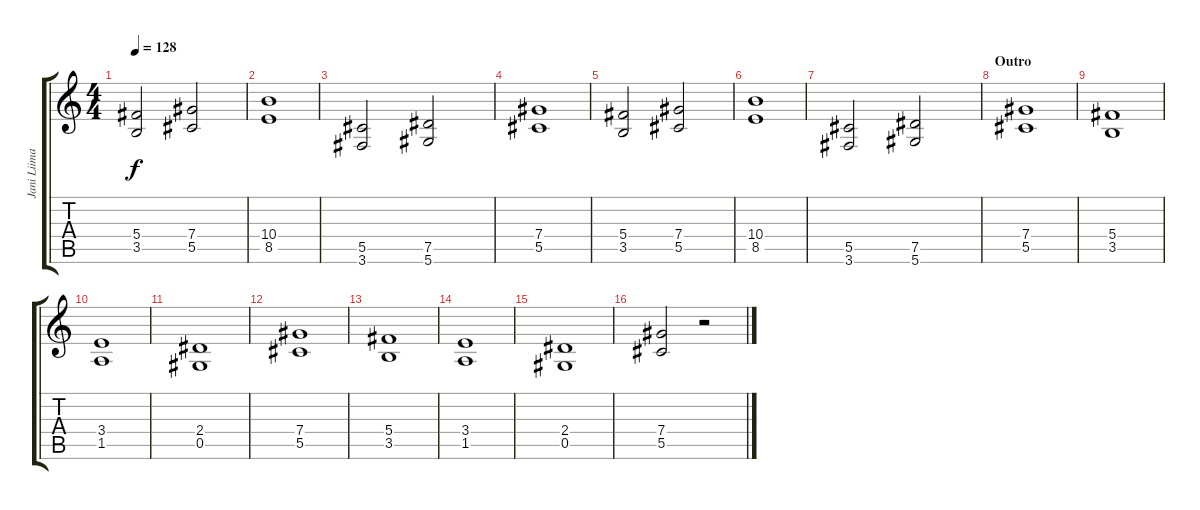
\track ("Jani Liimatainen 2" "Jani Liima") {instrument distortionguitar}
\staff {score tabs}
\tuning (Eb4 Bb3 Gb3 Db3 Ab2 Eb2) {hide}
\ts (4 4)
\tempo 128
\clef g2
\ks c
(5.4 3.5).2{dy f} (7.4 5.5).2 |
(10.4 8.5).1 |
(5.5 3.6).2 (7.5 5.6).2 |
(7.4 5.5).1 |
(5.4 3.5).2 (7.4 5.5).2 |
(10.4 8.5).1 |
(5.5 3.6).2 (7.5 5.6).2 |
\section ("" "Outro")
(7.4 5.5).1 |
(5.4 3.5).1 |
(3.4 1.5).1 |
(2.4 0.5).1 |
(7.4 5.5).1 |
(5.4 3.5).1 |
(3.4 1.5).1 |
(2.4 0.5).1 |
(7.4 5.5).2 r.2
